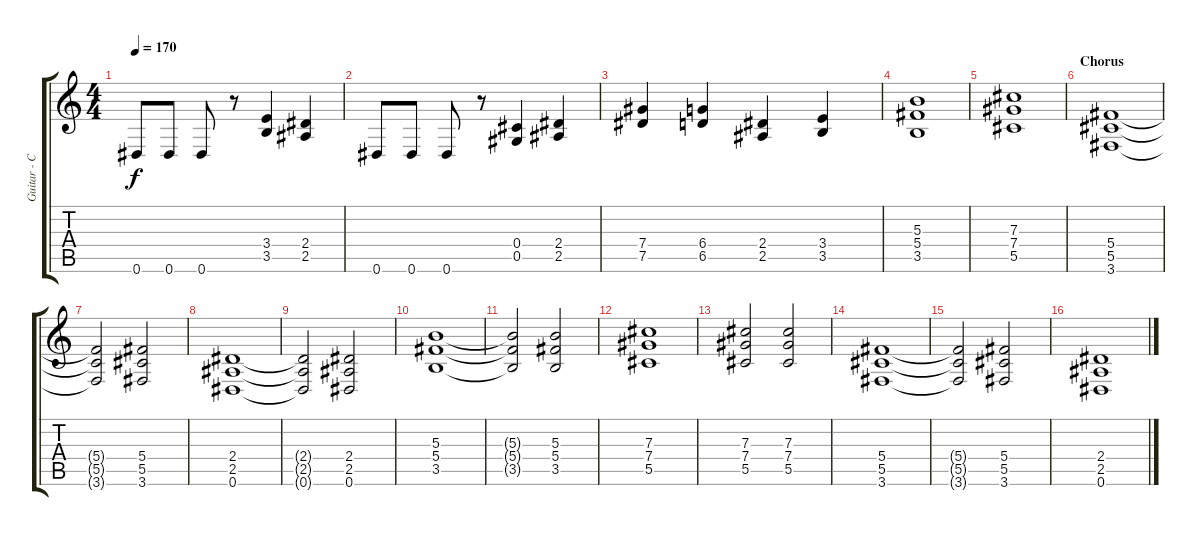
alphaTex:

\track ("Guitar - Cederic Dupont" "Guitar - C") {instrument overdrivenguitar}
\staff {score tabs}
\tuning (Eb4 Bb3 Gb3 Db3 Ab2 Eb2) {hide}
\ts (4 4)
\tempo 170
\clef g2
\ks c
0.6.8{dy f} 0.6.8 0.6.8 r.8 (3.4 3.5).4 (2.4 2.5).4 |
0.6.8 0.6.8 0.6.8 r.8 (0.4 0.5).4 (2.4 2.5).4 |
(7.4 7.5).4 (6.4 6.5).4 (2.4 2.5).4 (3.4 3.5).4 |
(5.3 5.4 3.5).1 |
(7.3 7.4 5.5).1 |
\section ("" "Chorus")
(5.4 5.5 3.6).1 |
(5.4{t} 5.5{t} 3.6{t}).2 (5.4 5.5 3.6).2 |
(2.4 2.5 0.6).1 |
(2.4{t} 2.5{t} 0.6{t}).2 (2.4 2.5 0.6).2 |
(5.3 5.4 3.5).1 |
(5.3{t} 5.4{t} 3.5{t}).2 (5.3 5.4 3.5).2 |
(7.3 7.4 5.5).1 |
(7.3 7.4 5.5).2 (7.3 7.4 5.5).2 |
(5.4 5.5 3.6).1 |
(5.4{t} 5.5{t} 3.6{t}).2 (5.4 5.5 3.6).2 |
(2.4 2.5 0.6).1
